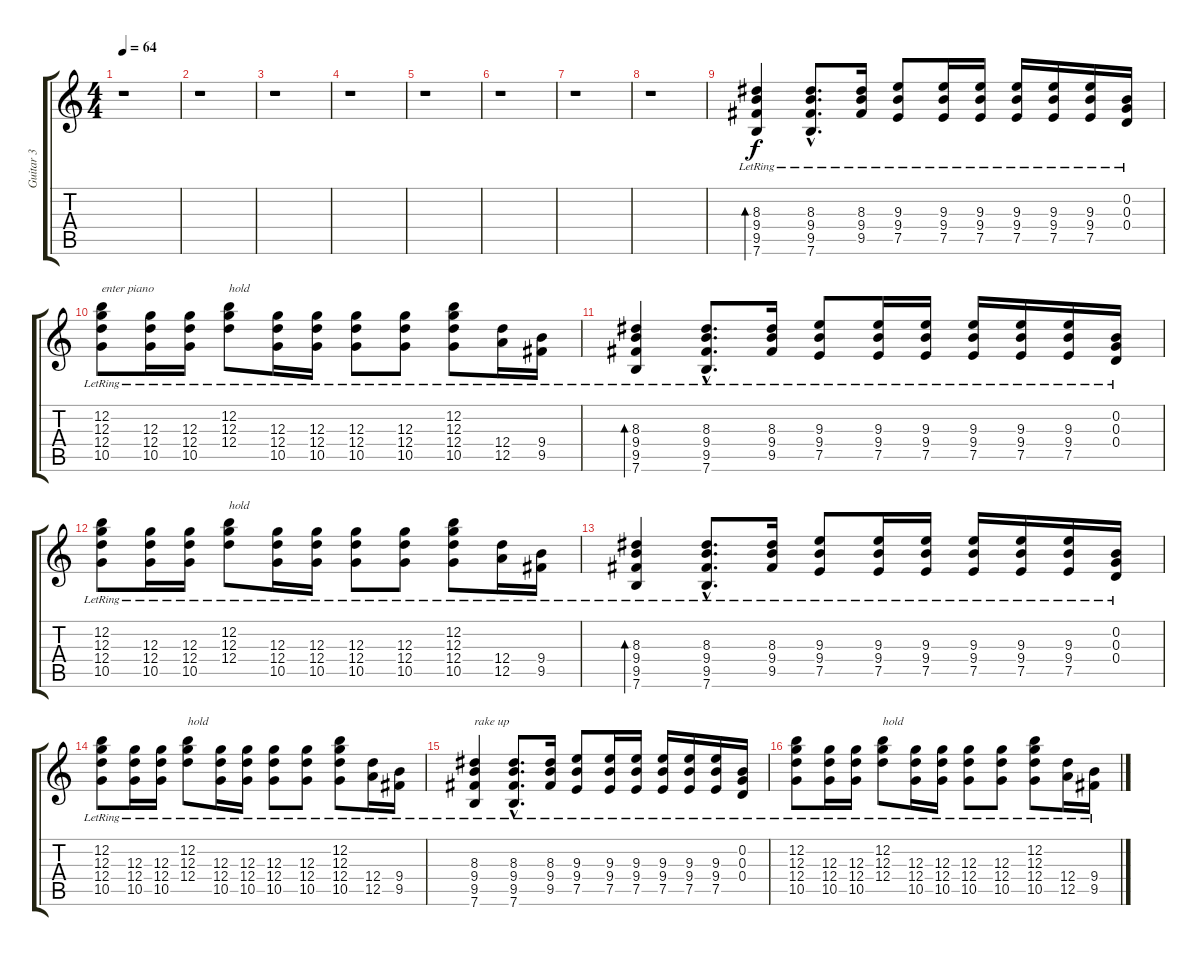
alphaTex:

\track ("Guitar 3" "Guitar 3") {instrument electricguitarclean}
\staff {score tabs}
\tuning (E4 B3 G3 D3 A2 E2) {hide}
\ts (4 4)
\tempo 64
\clef g2
\ks c
r.1{dy f} |
r.1 |
r.1 |
r.1 |
r.1 |
r.1 |
r.1 |
r.1 |
(8.3{lr} 9.4{lr} 9.5{lr} 7.6{lr}).4{bd 30} (8.3{hac lr} 9.4{hac lr} 9.5{hac lr} 7.6{hac lr}).8{d} (8.3{lr} 9.4{lr} 9.5{lr}).16 (9.3{lr} 9.4{lr} 7.5{lr}).8 (9.3{lr} 9.4{lr} 7.5{lr}).16 (9.3{lr} 9.4{lr} 7.5{lr}).16 (9.3{lr} 9.4{lr} 7.5{lr}).16 (9.3{lr} 9.4{lr} 7.5{lr}).16 (9.3{lr} 9.4{lr} 7.5{lr}).16 (0.2{lr} 0.3{lr} 0.4{lr}).16 |
(12.2{lr} 12.3{lr} 12.4{lr} 10.5{lr}).8{txt "enter piano"} (12.3{lr} 12.4{lr} 10.5{lr}).16 (12.3{lr} 12.4{lr} 10.5{lr}).16 (12.2{lr} 12.3{lr} 12.4{lr}).8{txt "hold"} (12.3{lr} 12.4{lr} 10.5{lr}).16 (12.3{lr} 12.4{lr} 10.5{lr}).16 (12.3{lr} 12.4{lr} 10.5{lr}).8 (12.3{lr} 12.4{lr} 10.5{lr}).8 (12.2{lr} 12.3{lr} 12.4{lr} 10.5{lr}).8 (12.4{lr} 12.5{lr}).16 (9.4{lr} 9.5{lr}).16 |
(8.3{lr} 9.4{lr} 9.5{lr} 7.6{lr}).4{bd 30} (8.3{hac lr} 9.4{hac lr} 9.5{hac lr} 7.6{hac lr}).8{d} (8.3{lr} 9.4{lr} 9.5{lr}).16 (9.3{lr} 9.4{lr} 7.5{lr}).8 (9.3{lr} 9.4{lr} 7.5{lr}).16 (9.3{lr} 9.4{lr} 7.5{lr}).16 (9.3{lr} 9.4{lr} 7.5{lr}).16 (9.3{lr} 9.4{lr} 7.5{lr}).16 (9.3{lr} 9.4{lr} 7.5{lr}).16 (0.2{lr} 0.3{lr} 0.4{lr}).16 |
(12.2{lr} 12.3{lr} 12.4{lr} 10.5{lr}).8 (12.3{lr} 12.4{lr} 10.5{lr}).16 (12.3{lr} 12.4{lr} 10.5{lr}).16 (12.2{lr} 12.3{lr} 12.4{lr}).8{txt "hold"} (12.3{lr} 12.4{lr} 10.5{lr}).16 (12.3{lr} 12.4{lr} 10.5{lr}).16 (12.3{lr} 12.4{lr} 10.5{lr}).8 (12.3{lr} 12.4{lr} 10.5{lr}).8 (12.2{lr} 12.3{lr} 12.4{lr} 10.5{lr}).8 (12.4{lr} 12.5{lr}).16 (9.4{lr} 9.5{lr}).16 |
(8.3{lr} 9.4{lr} 9.5{lr} 7.6{lr}).4{bd 30} (8.3{hac lr} 9.4{hac lr} 9.5{hac lr} 7.6{hac lr}).8{d} (8.3{lr} 9.4{lr} 9.5{lr}).16 (9.3{lr} 9.4{lr} 7.5{lr}).8 (9.3{lr} 9.4{lr} 7.5{lr}).16 (9.3{lr} 9.4{lr} 7.5{lr}).16 (9.3{lr} 9.4{lr} 7.5{lr}).16 (9.3{lr} 9.4{lr} 7.5{lr}).16 (9.3{lr} 9.4{lr} 7.5{lr}).16 (0.2{lr} 0.3{lr} 0.4{lr}).16 |
(12.2{lr} 12.3{lr} 12.4{lr} 10.5{lr}).8 (12.3{lr} 12.4{lr} 10.5{lr}).16 (12.3{lr} 12.4{lr} 10.5{lr}).16 (12.2{lr} 12.3{lr} 12.4{lr}).8{txt "hold"} (12.3{lr} 12.4{lr} 10.5{lr}).16 (12.3{lr} 12.4{lr} 10.5{lr}).16 (12.3{lr} 12.4{lr} 10.5{lr}).8 (12.3{lr} 12.4{lr} 10.5{lr}).8 (12.2{lr} 12.3{lr} 12.4{lr} 10.5{lr}).8 (12.4{lr} 12.5{lr}).16 (9.4{lr} 9.5{lr}).16 |
(8.3{lr} 9.4{lr} 9.5{lr} 7.6{lr}).4{txt "rake up"} (8.3{hac lr} 9.4{hac lr} 9.5{hac lr} 7.6{hac lr}).8{d} (8.3{lr} 9.4{lr} 9.5{lr}).16 (9.3{lr} 9.4{lr} 7.5{lr}).8 (9.3{lr} 9.4{lr} 7.5{lr}).16 (9.3{lr} 9.4{lr} 7.5{lr}).16 (9.3{lr} 9.4{lr} 7.5{lr}).16 (9.3{lr} 9.4{lr} 7.5{lr}).16 (9.3{lr} 9.4{lr} 7.5{lr}).16 (0.2{lr} 0.3{lr} 0.4{lr}).16 |
(12.2{lr} 12.3{lr} 12.4{lr} 10.5{lr}).8 (12.3{lr} 12.4{lr} 10.5{lr}).16 (12.3{lr} 12.4{lr} 10.5{lr}).16 (12.2{lr} 12.3{lr} 12.4{lr}).8{txt "hold"} (12.3{lr} 12.4{lr} 10.5{lr}).16 (12.3{lr} 12.4{lr} 10.5{lr}).16 (12.3{lr} 12.4{lr} 10.5{lr}).8 (12.3{lr} 12.4{lr} 10.5{lr}).8 (12.2{lr} 12.3{lr} 12.4{lr} 10.5{lr}).8 (12.4{lr} 12.5{lr}).16 (9.4{lr} 9.5{lr}).16
